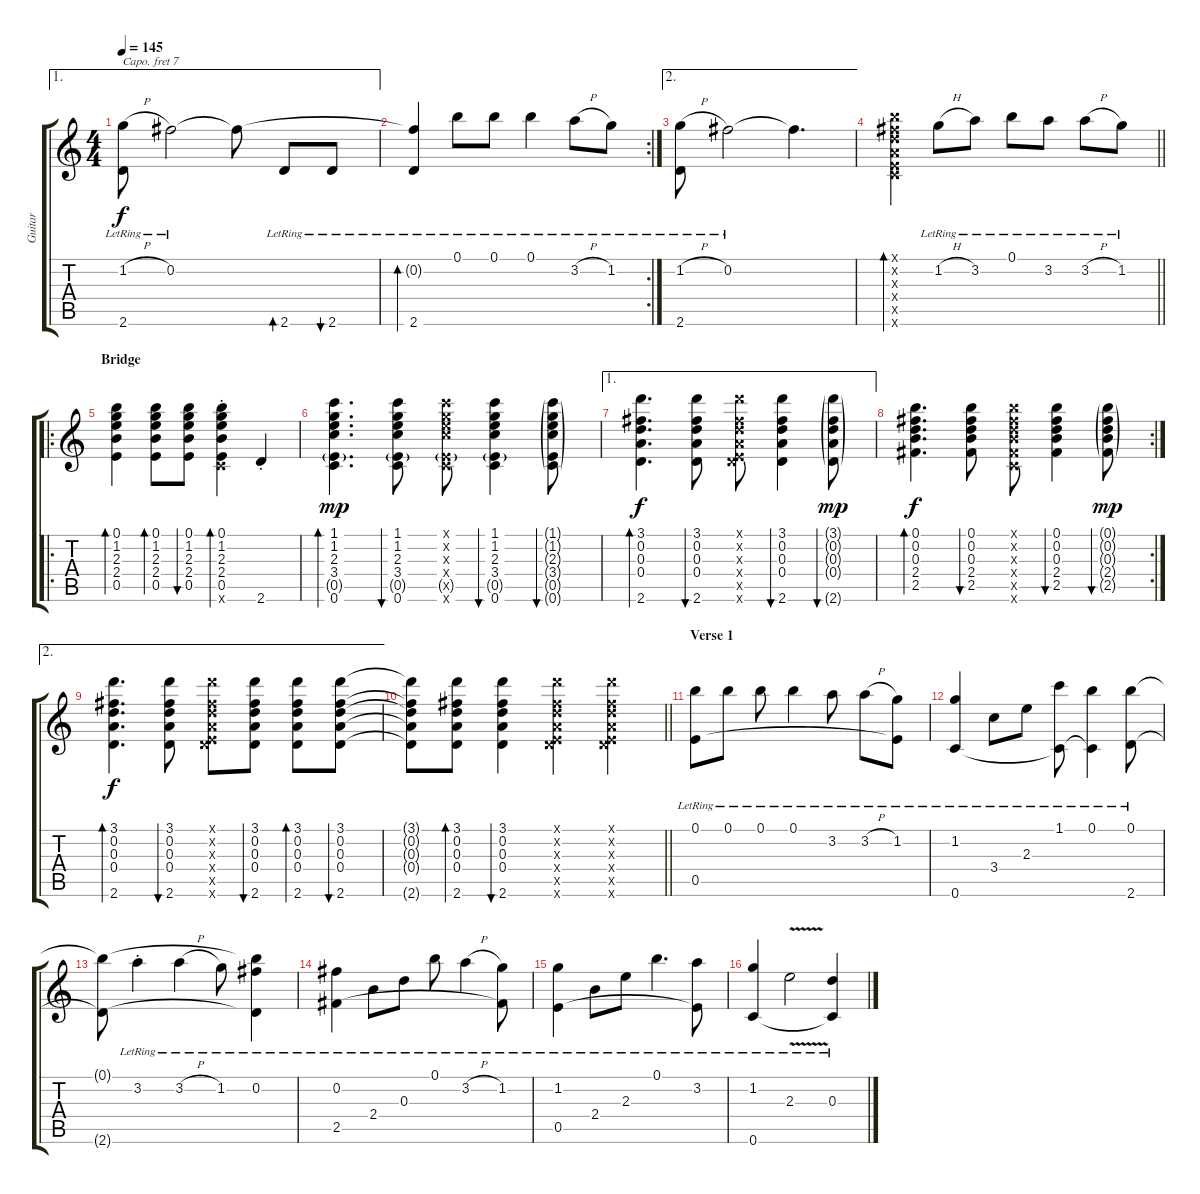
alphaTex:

\track ("Guitar" "Guitar") {instrument acousticguitarsteel}
\staff {score tabs}
\capo 7
\tuning (E4 B3 G3 D3 A2 F2) {hide}
\ae 1
\ts (4 4)
\tempo 145
\clef g2
\ks c
(1.2{h lr} 2.6{lr}).8{dy f} 0.2{lr}.2 0.2{t}.8 2.6{lr}.8{bd 30} 2.6{lr}.8{bu 30} |
\rc 2
(0.2{t} 2.6{lr}).4{bd 30} 0.1{lr}.8 0.1{lr}.8 0.1{lr}.4 3.2{h lr}.8 1.2{lr}.8 |
\ae 2
(1.2{h lr} 2.6{lr}).8 0.2{lr}.2 0.2{t}.4{d} |
\barLineRight lightlight
(0.1{x} 0.2{x} 0.3{x} 0.4{x} 0.5{x} 0.6{x}).4{bd 120} 1.2{h lr}.8 3.2{lr}.8 0.1{lr}.8 3.2{lr}.8 3.2{h lr}.8 1.2{lr}.8 |
\ro
\section ("" "Bridge")
(0.1 1.2 2.3 2.4 0.5).4{bd 30} (0.1 1.2 2.3 2.4 0.5).8{bd 30} (0.1 1.2 2.3 2.4 0.5).8{bu 30} (0.1{st} 1.2{st} 2.3{st} 2.4{st} 0.5{st} 0.6{x}).4{bd 30} 2.6{st}.4 |
(1.1 1.2 2.3 3.4 0.5{g} 0.6).4{d bd 30 dy mp} (1.1 1.2 2.3 3.4 0.5{g} 0.6).8{bu 30} (1.1{x} 1.2{x} 2.3{x} 3.4{x} 0.5{g x} 0.6{x}).8 (1.1 1.2 2.3 3.4 0.5{g} 0.6).4{bu 30} (1.1{g} 1.2{g} 2.3{g} 3.4{g} 0.5{g} 0.6{g}).8{bu 30} |
\ae 1
(3.1 0.2 0.3 0.4 2.6).4{d bd 30 dy f} (3.1 0.2 0.3 0.4 2.6).8{bu 30} (3.1{x} 0.2{x} 0.3{x} 0.4{x} 0.5{x} 2.6{x}).8 (3.1 0.2 0.3 0.4 2.6).4{bu 30} (3.1{g} 0.2{g} 0.3{g} 0.4{g} 2.6{g}).8{bu 30 dy mp} |
\rc 2
(0.1 0.2 0.3 2.4 2.5).4{d bd 30 dy f} (0.1 0.2 0.3 2.4 2.5).8{bu 30} (0.1{x} 0.2{x} 0.3{x} 2.4{x} 2.5{x} 0.6{x}).8 (0.1 0.2 0.3 2.4 2.5).4{bu 30} (0.1{g} 0.2{g} 0.3{g} 2.4{g} 2.5{g}).8{bu 30 dy mp} |
\ae 2
(3.1 0.2 0.3 0.4 2.6).4{d bd 30 dy f} (3.1 0.2 0.3 0.4 2.6).8{bu 30} (3.1{x} 0.2{x} 0.3{x} 0.4{x} 0.5{x} 2.6{x}).8 (3.1 0.2 0.3 0.4 2.6).8{bu 30} (3.1 0.2 0.3 0.4 2.6).8{bd 30} (3.1 0.2 0.3 0.4 2.6).8{bu 30} |
\barLineRight lightlight
(3.1{t} 0.2{t} 0.3{t} 0.4{t} 2.6{t}).8 (3.1 0.2 0.3 0.4 2.6).8{bd 30} (3.1 0.2 0.3 0.4 2.6).4{bu 30} (3.1{x} 0.2{x} 0.3{x} 0.4{x} 0.5{x} 2.6{x}).4 (3.1{x} 0.2{x} 0.3{x} 0.4{x} 0.5{x} 2.6{x}).4 |
\section ("" "Verse 1")
(0.1{lr} 0.5{lr}).8 0.1{lr}.8 0.1{lr}.8 0.1{lr}.4 3.2{lr}.8 3.2{h lr}.8 (1.2{lr} 0.5{t}).8 |
(1.2{lr} 0.6{lr}).4 3.4{lr}.8 2.3{lr}.8 (1.1{lr} 0.6{t}).8 (0.1{lr} 0.6{t}).4 (0.1{lr} 2.6{lr}).8 |
(0.1{t} 2.6{t}).8 3.2{st lr}.4 3.2{h lr}.4 1.2{lr}.8 (0.1{t} 0.2{lr} 2.6{t}).4 |
(0.2{lr} 2.5{lr}).4 2.4{lr}.8 0.3{lr}.8 0.1{lr}.8 3.2{h lr}.4 (1.2{lr} 2.5{t}).8 |
(1.2{lr} 0.5{lr}).4 2.4{lr}.8 2.3{lr}.8 0.1{lr}.4{d} (3.2{lr} 0.5{t}).8 |
(1.2{lr} 0.6{lr}).4 2.3{v lr}.2 (0.3{lr} 0.6{t}).4
